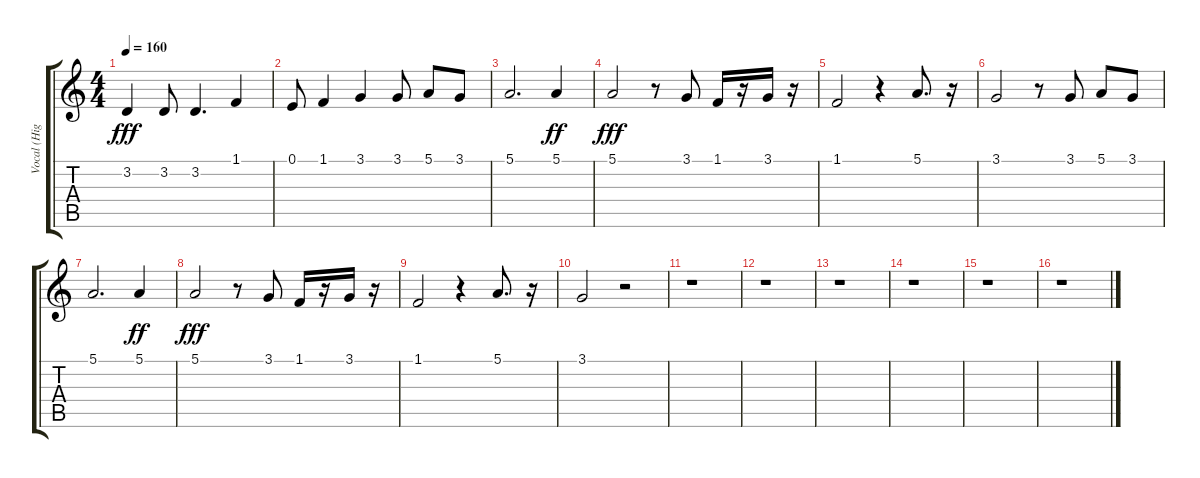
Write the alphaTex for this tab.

\track ("Vocal (High)" "Vocal (Hig") {instrument tenorsax}
\staff {score tabs}
\tuning (E4 B3 G3 D3 A2 E2) {hide}
\ts (4 4)
\tempo 160
\clef g2
\ks c
3.2.4{dy fff} 3.2.8 3.2.4{d} 1.1.4 |
0.1.8 1.1.4 3.1.4 3.1.8 5.1.8 3.1.8 |
5.1.2{d} 5.1.4{dy ff} |
5.1.2{dy fff} r.8 3.1.8 1.1.16 r.16 3.1.16 r.16 |
1.1.2 r.4 5.1.8{d} r.16 |
3.1.2 r.8 3.1.8 5.1.8 3.1.8 |
5.1.2{d} 5.1.4{dy ff} |
5.1.2{dy fff} r.8 3.1.8 1.1.16 r.16 3.1.16 r.16 |
1.1.2 r.4 5.1.8{d} r.16 |
3.1.2 r.2 |
r.1 |
r.1 |
r.1 |
r.1 |
r.1 |
r.1
